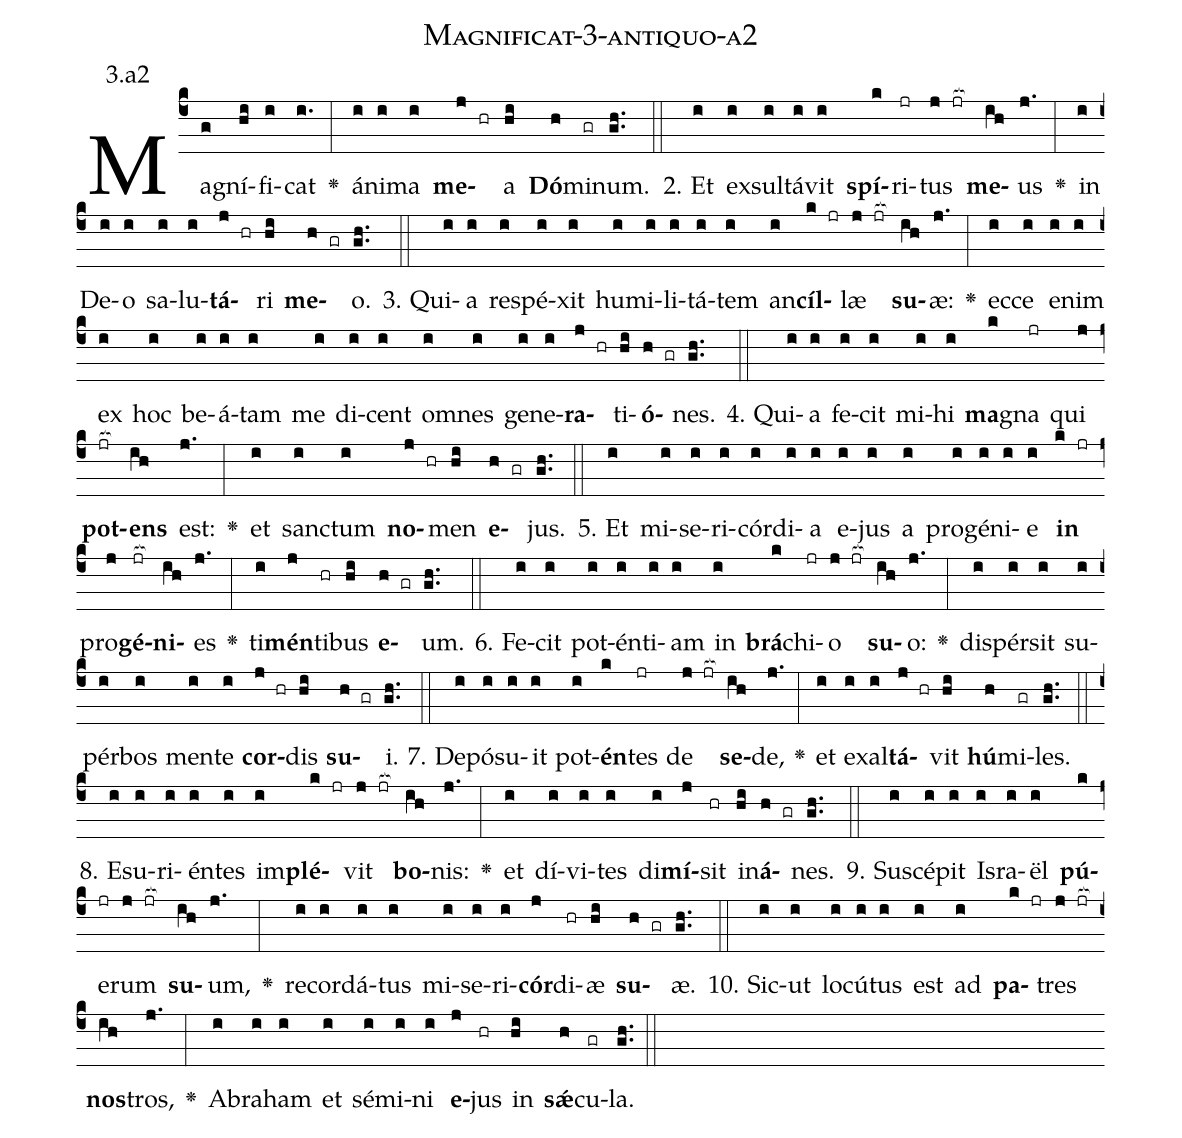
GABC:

name: Magnificat-3-antiquo-a2;
annotation: 3.a2;
%%
(c4)Ma(g)gní(hi)fi(i)cat(i.) <v>\greheightstar</v>(:) á(i)ni(i)ma(i) <b>me</b>(j hr)a(hi) <b>Dó</b>(h)mi(gr)num.(gh..) (::)
2. Et(i) ex(i)sul(i)tá(i)vit(i) <b>spí</b>(k)ri(jr)tus(j jr[ocb:1{]) <b>me</b>(ih[ocb:0}])us(j.) <v>\greheightstar</v>(:) in(i) De(i)o(i) sa(i)lu(i)<b>tá</b>(j hr)ri(hi) <b>me</b>(h gr)o.(gh..) (::)
3. Qui(i)a(i) re(i)spé(i)xit(i) hu(i)mi(i)li(i)tá(i)tem(i) an(i)<b>cíl</b>(k jr)læ(j jr[ocb:1{]) <b>su</b>(ih[ocb:0}])æ:(j.) <v>\greheightstar</v>(:) ec(i)ce(i) e(i)nim(i) ex(i) hoc(i) be(i)á(i)tam(i) me(i) di(i)cent(i) om(i)nes(i) ge(i)ne(i)<b>ra</b>(j hr)ti(hi)<b>ó</b>(h gr)nes.(gh..) (::)
4. Qui(i)a(i) fe(i)cit(i) mi(i)hi(i) <b>ma</b>(k)gna(jr) qui(j) <b>pot</b>(jr[ocb:1{])<b>ens</b>(ih[ocb:0}]) est:(j.) <v>\greheightstar</v>(:) et(i) sanc(i)tum(i) <b>no</b>(j hr)men(hi) <b>e</b>(h gr)jus.(gh..) (::)
5. Et(i) mi(i)se(i)ri(i)cór(i)di(i)a(i) e(i)jus(i) a(i) pro(i)gé(i)ni(i)e(i) <b>in</b>(k jr) pro(j)<b>gé</b>(jr[ocb:1{])<b>ni</b>(ih[ocb:0}])es(j.) <v>\greheightstar</v>(:) ti(i)<b>mén</b>(j)ti(hr)bus(hi) <b>e</b>(h gr)um.(gh..) (::)
6. Fe(i)cit(i) pot(i)én(i)ti(i)am(i) in(i) <b>brá</b>(k)chi(jr)o(j jr[ocb:1{]) <b>su</b>(ih[ocb:0}])o:(j.) <v>\greheightstar</v>(:) di(i)spér(i)sit(i) su(i)pér(i)bos(i) men(i)te(i) <b>cor</b>(j hr)dis(hi) <b>su</b>(h gr)i.(gh..) (::)
7. De(i)pó(i)su(i)it(i) pot(i)<b>én</b>(k)tes(jr) de(j jr[ocb:1{]) <b>se</b>(ih[ocb:0}])de,(j.) <v>\greheightstar</v>(:) et(i) ex(i)al(i)<b>tá</b>(j hr)vit(hi) <b>hú</b>(h)mi(gr)les.(gh..) (::)
8. E(i)su(i)ri(i)én(i)tes(i) im(i)<b>plé</b>(k jr)vit(j jr[ocb:1{]) <b>bo</b>(ih[ocb:0}])nis:(j.) <v>\greheightstar</v>(:) et(i) dí(i)vi(i)tes(i) di(i)<b>mí</b>(j)sit(hr) in(hi)<b>á</b>(h gr)nes.(gh..) (::)
9. Su(i)scé(i)pit(i) Is(i)ra(i)ël(i) <b>pú</b>(k)e(jr)rum(j jr[ocb:1{]) <b>su</b>(ih[ocb:0}])um,(j.) <v>\greheightstar</v>(:) re(i)cor(i)dá(i)tus(i) mi(i)se(i)ri(i)<b>cór</b>(j)di(hr)æ(hi) <b>su</b>(h gr)æ.(gh..) (::)
10. Sic(i)ut(i) lo(i)cú(i)tus(i) est(i) ad(i) <b>pa</b>(k jr)tres(j jr[ocb:1{]) <b>nos</b>(ih[ocb:0}])tros,(j.) <v>\greheightstar</v>(:) A(i)bra(i)ham(i) et(i) sé(i)mi(i)ni(i) <b>e</b>(j)jus(hr) in(hi) <b>sǽ</b>(h)cu(gr)la.(gh..) (::)
